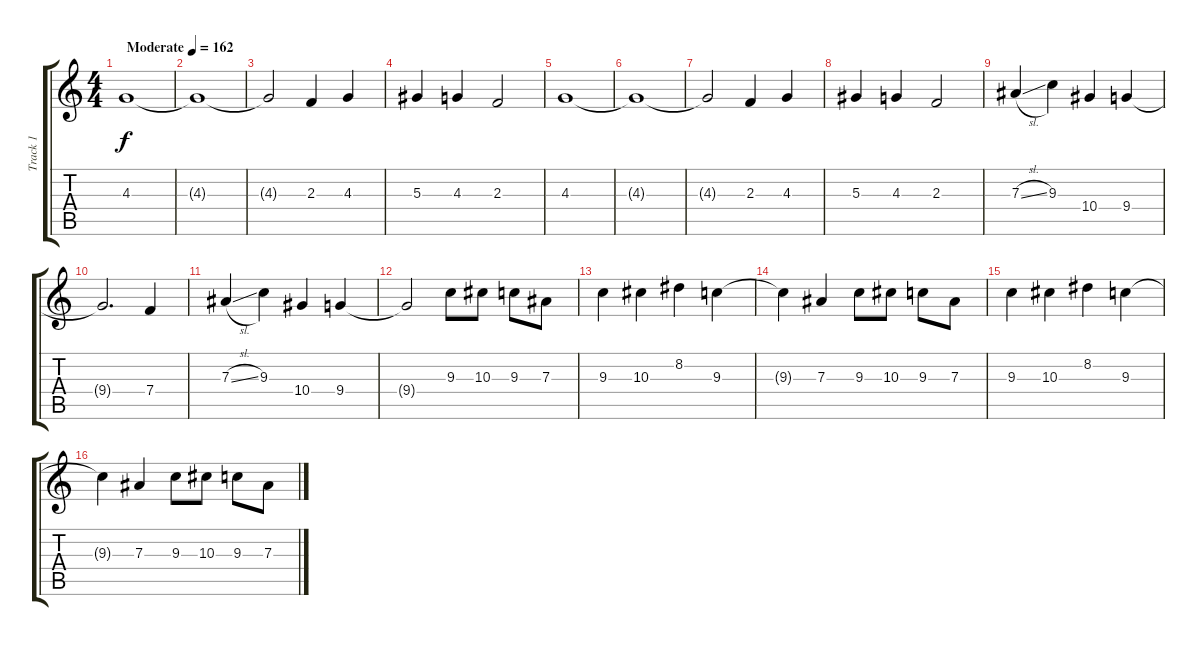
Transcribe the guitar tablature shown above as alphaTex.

\track ("Track 1" "Track 1") {instrument electricguitarclean}
\staff {score tabs}
\tuning (C4 G3 Eb3 Bb2 F2 C2) {hide}
\ts (4 4)
\tempo (162 "Moderate")
\clef g2
\ks c
4.3.1{dy f instrument electricguitarclean} |
4.3{t}.1 |
4.3{t}.2 2.3.4 4.3.4 |
5.3.4 4.3.4 2.3.2 |
4.3.1 |
4.3{t}.1 |
4.3{t}.2 2.3.4 4.3.4 |
5.3.4 4.3.4 2.3.2 |
7.3{sl}.4 9.3.4 10.4.4 9.4.4 |
9.4{t}.2{d} 7.4.4 |
7.3{sl}.4 9.3.4 10.4.4 9.4.4 |
9.4{t}.2 9.3.8{instrument distortionguitar} 10.3.8 9.3.8 7.3.8 |
9.3.4 10.3.4 8.2.4 9.3.4 |
9.3{t}.4 7.3.4 9.3.8 10.3.8 9.3.8 7.3.8 |
9.3.4 10.3.4 8.2.4 9.3.4 |
9.3{t}.4 7.3.4 9.3.8 10.3.8 9.3.8 7.3.8
